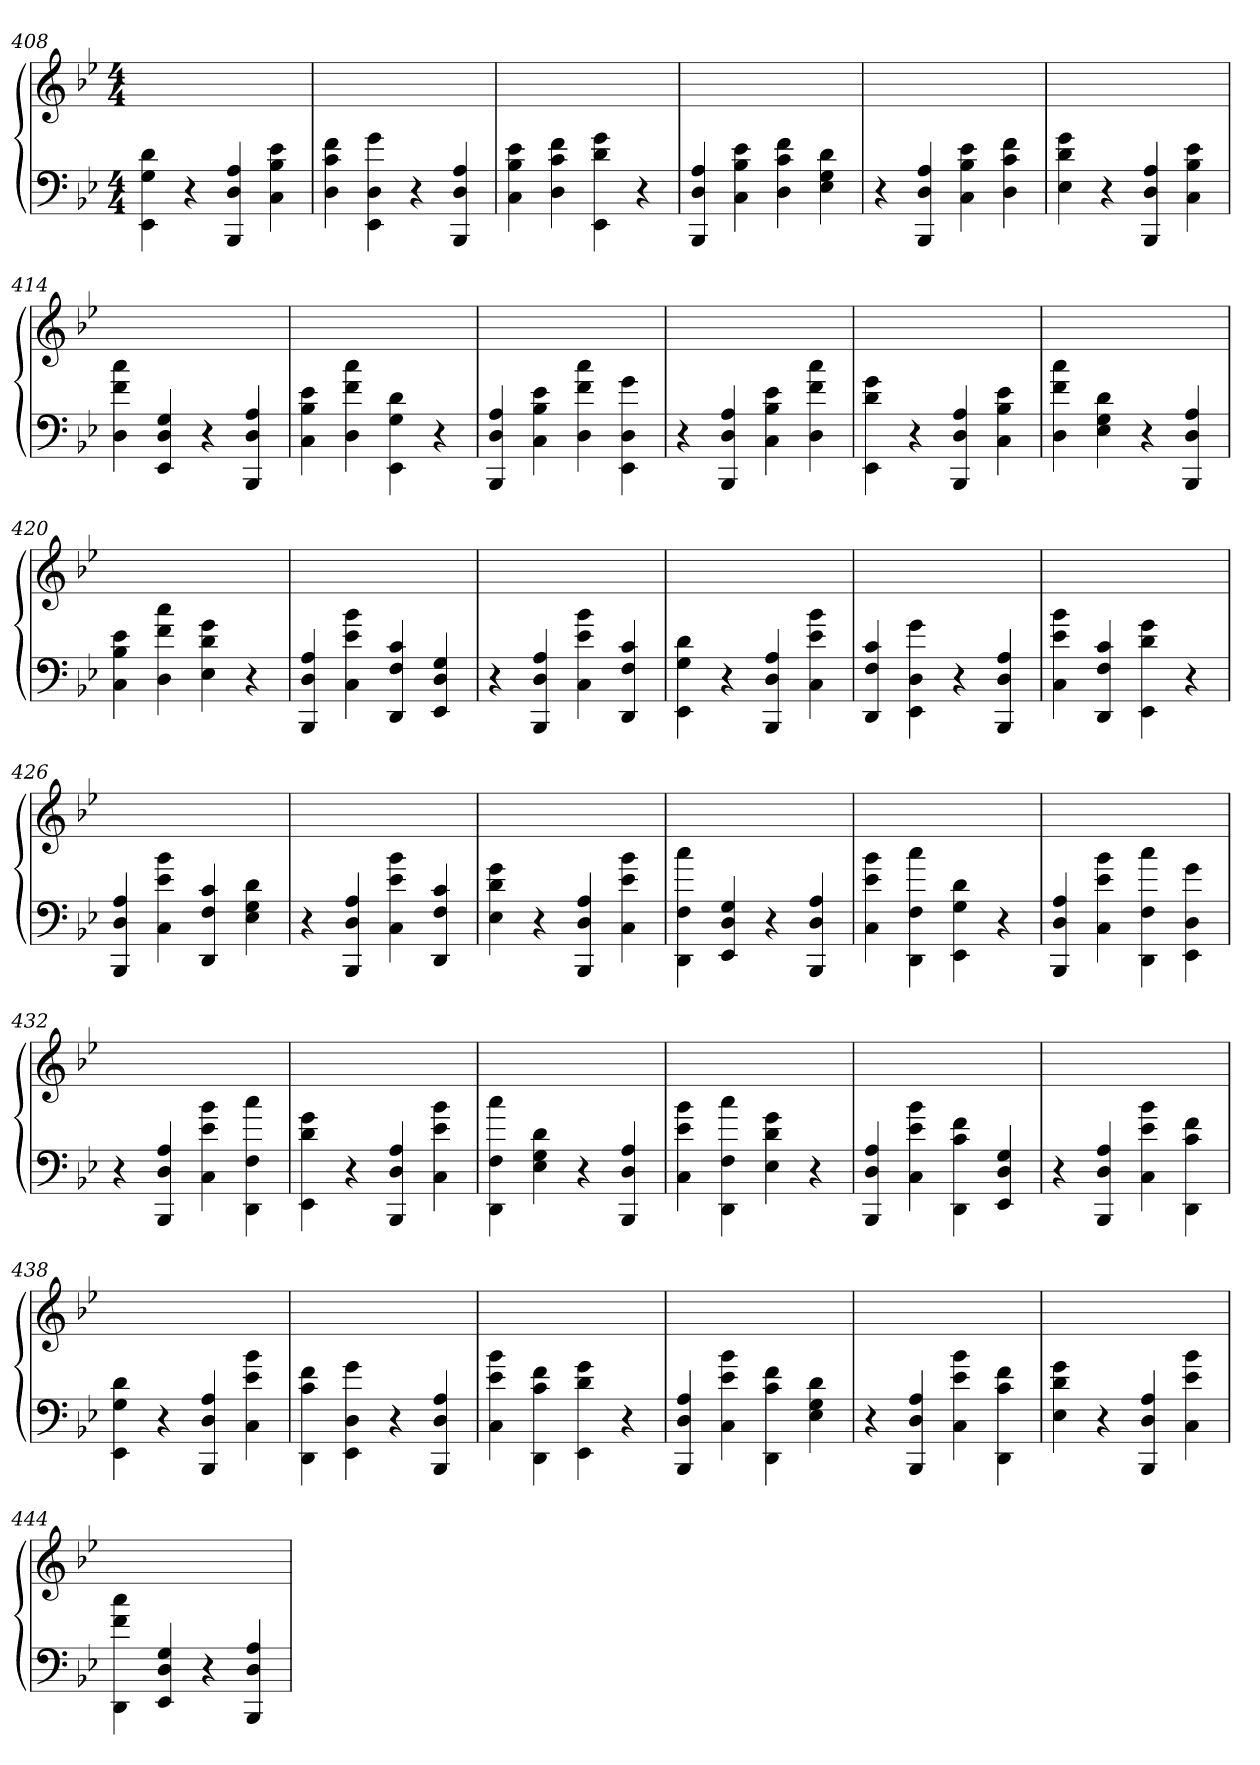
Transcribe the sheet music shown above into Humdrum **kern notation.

**kern	**kern
*part2	*part1
*staff2	*staff1
*clefF4	*clefG2
*k[b-e-]	*k[b-e-]
*B-:	*B-:
*M4/4	*M4/4
=408	=408
4EE- 4G 4d	1ryy
4r	.
4BBB- 4D 4A	.
4C 4B- 4e-	.
=409	=409
4D 4c 4f	1ryy
4EE- 4D 4g	.
4r	.
4BBB- 4D 4A	.
=410	=410
4C 4B- 4e-	1ryy
4D 4c 4f	.
4EE- 4d 4g	.
4r	.
=411	=411
4BBB- 4D 4A	1ryy
4C 4B- 4e-	.
4D 4c 4f	.
4E- 4G 4d	.
=412	=412
4r	1ryy
4BBB- 4D 4A	.
4C 4B- 4e-	.
4D 4c 4f	.
=413	=413
4E- 4d 4g	1ryy
4r	.
4BBB- 4D 4A	.
4C 4B- 4e-	.
=414	=414
4D 4f 4cc	1ryy
4EE- 4D 4G	.
4r	.
4BBB- 4D 4A	.
=415	=415
4C 4B- 4e-	1ryy
4D 4f 4cc	.
4EE- 4G 4d	.
4r	.
=416	=416
4BBB- 4D 4A	1ryy
4C 4B- 4e-	.
4D 4f 4cc	.
4EE- 4D 4g	.
=417	=417
4r	1ryy
4BBB- 4D 4A	.
4C 4B- 4e-	.
4D 4f 4cc	.
=418	=418
4EE- 4d 4g	1ryy
4r	.
4BBB- 4D 4A	.
4C 4B- 4e-	.
=419	=419
4D 4f 4cc	1ryy
4E- 4G 4d	.
4r	.
4BBB- 4D 4A	.
=420	=420
4C 4B- 4e-	1ryy
4D 4f 4cc	.
4E- 4d 4g	.
4r	.
=421	=421
4BBB- 4D 4A	1ryy
4C 4e- 4b-	.
4DD 4F 4c	.
4EE- 4D 4G	.
=422	=422
4r	1ryy
4BBB- 4D 4A	.
4C 4e- 4b-	.
4DD 4F 4c	.
=423	=423
4EE- 4G 4d	1ryy
4r	.
4BBB- 4D 4A	.
4C 4e- 4b-	.
=424	=424
4DD 4F 4c	1ryy
4EE- 4D 4g	.
4r	.
4BBB- 4D 4A	.
=425	=425
4C 4e- 4b-	1ryy
4DD 4F 4c	.
4EE- 4d 4g	.
4r	.
=426	=426
4BBB- 4D 4A	1ryy
4C 4e- 4b-	.
4DD 4F 4c	.
4E- 4G 4d	.
=427	=427
4r	1ryy
4BBB- 4D 4A	.
4C 4e- 4b-	.
4DD 4F 4c	.
=428	=428
4E- 4d 4g	1ryy
4r	.
4BBB- 4D 4A	.
4C 4e- 4b-	.
=429	=429
4DD 4F 4cc	1ryy
4EE- 4D 4G	.
4r	.
4BBB- 4D 4A	.
=430	=430
4C 4e- 4b-	1ryy
4DD 4F 4cc	.
4EE- 4G 4d	.
4r	.
=431	=431
4BBB- 4D 4A	1ryy
4C 4e- 4b-	.
4DD 4F 4cc	.
4EE- 4D 4g	.
=432	=432
4r	1ryy
4BBB- 4D 4A	.
4C 4e- 4b-	.
4DD 4F 4cc	.
=433	=433
4EE- 4d 4g	1ryy
4r	.
4BBB- 4D 4A	.
4C 4e- 4b-	.
=434	=434
4DD 4F 4cc	1ryy
4E- 4G 4d	.
4r	.
4BBB- 4D 4A	.
=435	=435
4C 4e- 4b-	1ryy
4DD 4F 4cc	.
4E- 4d 4g	.
4r	.
=436	=436
4BBB- 4D 4A	1ryy
4C 4e- 4b-	.
4DD 4c 4f	.
4EE- 4D 4G	.
=437	=437
4r	1ryy
4BBB- 4D 4A	.
4C 4e- 4b-	.
4DD 4c 4f	.
=438	=438
4EE- 4G 4d	1ryy
4r	.
4BBB- 4D 4A	.
4C 4e- 4b-	.
=439	=439
4DD 4c 4f	1ryy
4EE- 4D 4g	.
4r	.
4BBB- 4D 4A	.
=440	=440
4C 4e- 4b-	1ryy
4DD 4c 4f	.
4EE- 4d 4g	.
4r	.
=441	=441
4BBB- 4D 4A	1ryy
4C 4e- 4b-	.
4DD 4c 4f	.
4E- 4G 4d	.
=442	=442
4r	1ryy
4BBB- 4D 4A	.
4C 4e- 4b-	.
4DD 4c 4f	.
=443	=443
4E- 4d 4g	1ryy
4r	.
4BBB- 4D 4A	.
4C 4e- 4b-	.
=444	=444
4DD 4f 4cc	1ryy
4EE- 4D 4G	.
4r	.
4BBB- 4D 4A	.
=	=
*-	*-
